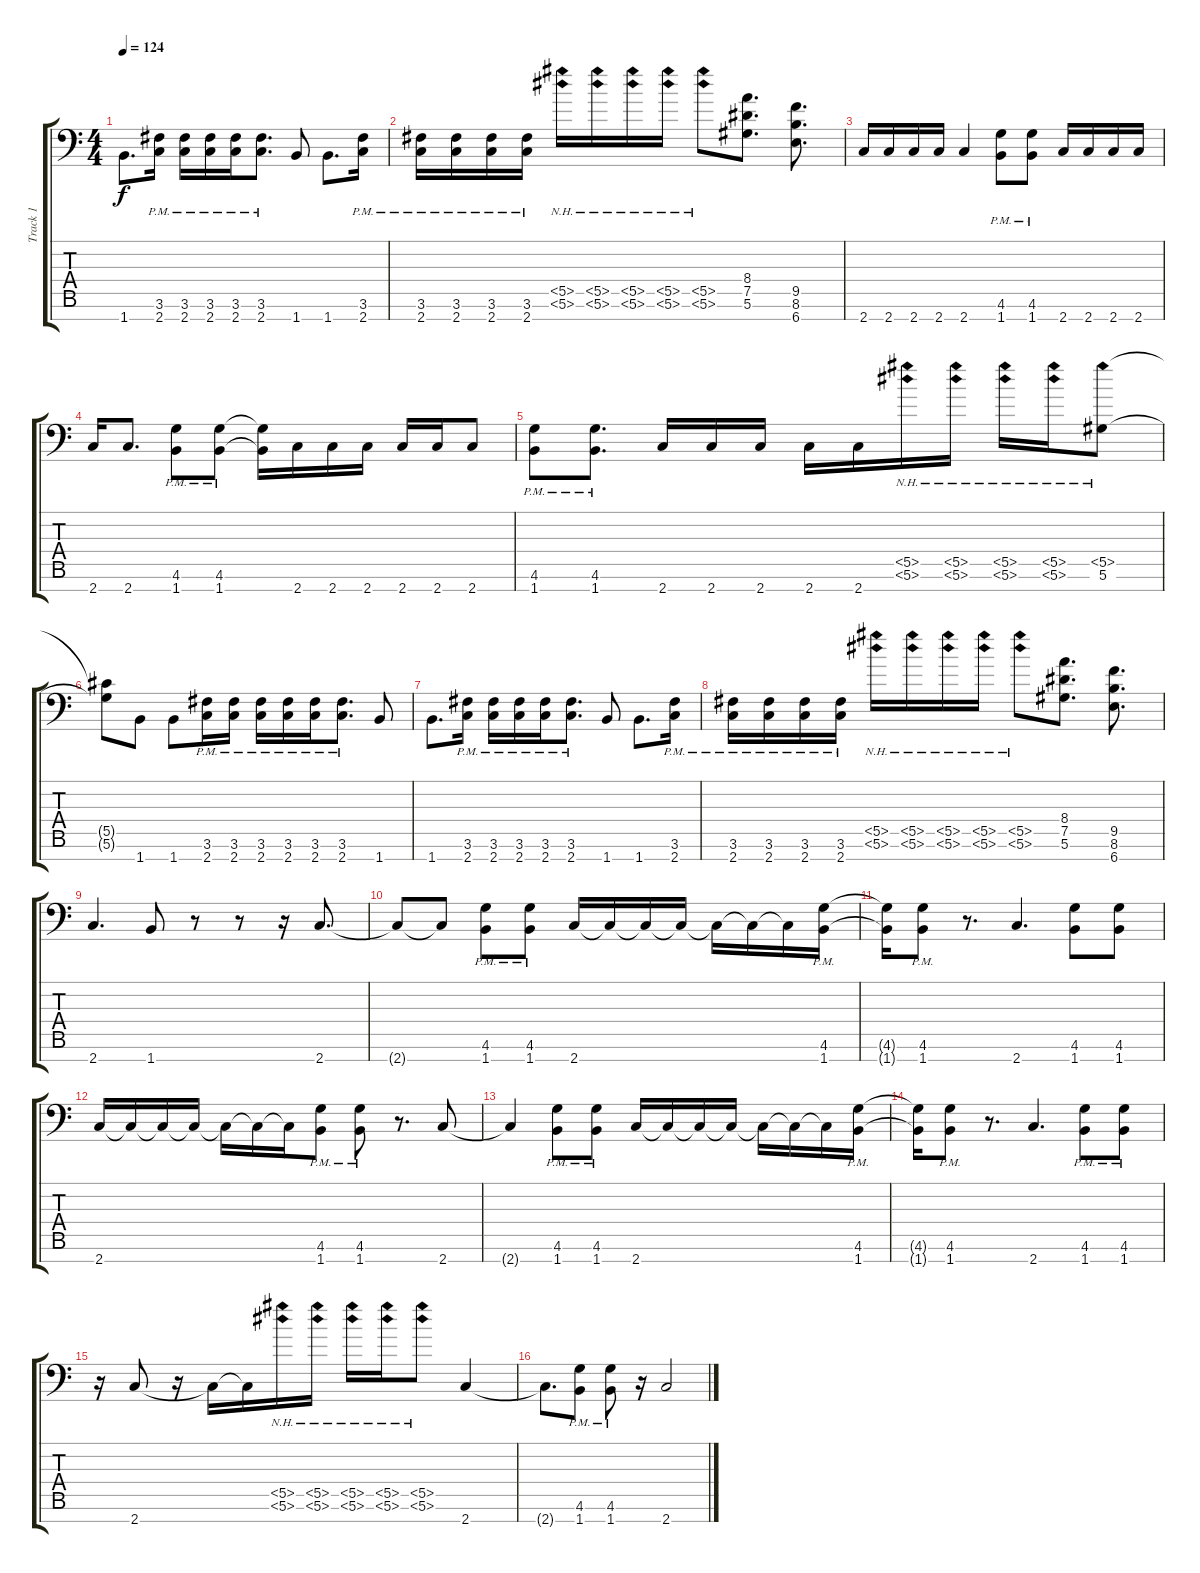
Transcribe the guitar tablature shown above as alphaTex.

\track ("Track 1" "Track 1") {instrument distortionguitar}
\staff {score tabs}
\tuning (Eb4 Bb3 Gb3 Db3 Ab2 Eb2 Bb1) {hide}
\ts (4 4)
\tempo 124
\clef f4
\ks c
1.7.8{d dy f} (3.6{pm} 2.7{pm}).16 (3.6{pm} 2.7{pm}).16 (3.6{pm} 2.7{pm}).16 (3.6{pm} 2.7{pm}).16 (3.6{pm} 2.7{pm}).8{d} 1.7.8 1.7.8{d} (3.6{pm} 2.7{pm}).16 |
(3.6{pm} 2.7{pm}).16 (3.6{pm} 2.7{pm}).16 (3.6{pm} 2.7{pm}).16 (3.6{pm} 2.7{pm}).16 (5.5{nh} 5.6{nh}).16 (5.5{nh} 5.6{nh}).16 (5.5{nh} 5.6{nh}).16 (5.5{nh} 5.6{nh}).16 (5.5{nh} 5.6{nh}).8 (8.4 7.5 5.6).8{d} (9.5 8.6 6.7).8{d} |
2.7.16 2.7.16 2.7.16 2.7.16 2.7.4 (4.6{pm} 1.7{pm}).8 (4.6{pm} 1.7{pm}).8 2.7.16 2.7.16 2.7.16 2.7.16 |
2.7.16 2.7.8{d} (4.6{pm} 1.7{pm}).8 (4.6{pm} 1.7{pm}).8 (4.6{t} 1.7{t}).16 2.7.16 2.7.16 2.7.16 2.7.16 2.7.16 2.7.8 |
(4.6{pm} 1.7{pm}).8 (4.6{pm} 1.7{pm}).8{d} 2.7.16 2.7.16 2.7.16 2.7.16 2.7.16 (5.5{nh} 5.6{nh}).16 (5.5{nh} 5.6{nh}).16 (5.5{nh} 5.6{nh}).16 (5.5{nh} 5.6{nh}).16 (5.5{nh} 5.6).8 |
(5.5{t} 5.6{t}).8 1.7.8 1.7.8 (3.6{pm} 2.7{pm}).16 (3.6{pm} 2.7{pm}).16 (3.6{pm} 2.7{pm}).16 (3.6{pm} 2.7{pm}).16 (3.6{pm} 2.7{pm}).16 (3.6{pm} 2.7{pm}).8{d} 1.7.8 |
1.7.8{d} (3.6{pm} 2.7{pm}).16 (3.6{pm} 2.7{pm}).16 (3.6{pm} 2.7{pm}).16 (3.6{pm} 2.7{pm}).16 (3.6{pm} 2.7{pm}).8{d} 1.7.8 1.7.8{d} (3.6{pm} 2.7{pm}).16 |
(3.6{pm} 2.7{pm}).16 (3.6{pm} 2.7{pm}).16 (3.6{pm} 2.7{pm}).16 (3.6 2.7{pm}).16 (5.5{nh} 5.6{nh}).16 (5.5{nh} 5.6{nh}).16 (5.5{nh} 5.6{nh}).16 (5.5{nh} 5.6{nh}).16 (5.5{nh} 5.6{nh}).8 (8.4 7.5 5.6).8{d} (9.5 8.6 6.7).8{d} |
2.7.4{d} 1.7.8 r.8 r.8 r.16 2.7.8{d} |
2.7{t}.8 2.7{t}.8 (4.6{pm} 1.7{pm}).8 (4.6{pm} 1.7{pm}).8 2.7.16 2.7{t}.16 2.7{t}.16 2.7{t}.16 2.7{t}.16 2.7{t}.16 2.7{t}.16 (4.6{pm} 1.7{pm}).16 |
(4.6{t} 1.7{t}).16 (4.6{pm} 1.7{pm}).8 r.8{d} 2.7.4{d} (4.6 1.7).8 (4.6 1.7).8 |
2.7.16 2.7{t}.16 2.7{t}.16 2.7{t}.16 2.7{t}.16 2.7{t}.16 2.7{t}.16 (4.6{pm} 1.7{pm}).8 (4.6{pm} 1.7{pm}).8 r.8{d} 2.7.8 |
2.7{t}.4 (4.6{pm} 1.7{pm}).8 (4.6{pm} 1.7{pm}).8 2.7.16 2.7{t}.16 2.7{t}.16 2.7{t}.16 2.7{t}.16 2.7{t}.16 2.7{t}.16 (4.6{pm} 1.7{pm}).16 |
(4.6{t} 1.7{t}).16 (4.6{pm} 1.7{pm}).8 r.8{d} 2.7.4{d} (4.6{pm} 1.7{pm}).8 (4.6{pm} 1.7{pm}).8 |
r.16 2.7.8 r.16 2.7{t}.16 2.7{t}.16 (5.5{nh} 5.6{nh}).16 (5.5{nh} 5.6{nh}).16 (5.5{nh} 5.6{nh}).16 (5.5{nh} 5.6{nh}).16 (5.5{nh} 5.6{nh}).8 2.7.4 |
2.7{t}.8{d} (4.6{pm} 1.7{pm}).8 (4.6{pm} 1.7{pm}).8 r.16 2.7.2
